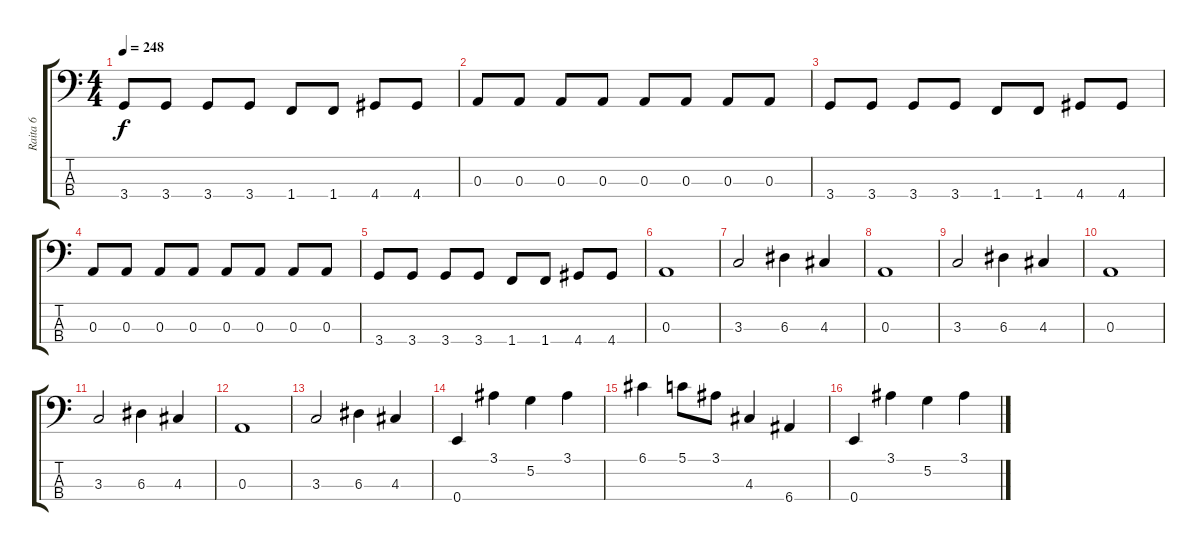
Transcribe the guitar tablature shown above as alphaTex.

\track ("Raita 6" "Raita 6") {instrument distortionguitar}
\staff {score tabs}
\tuning (G2 D2 A1 E1) {hide}
\ts (4 4)
\tempo 248
\clef f4
\ks c
3.4.8{dy f} 3.4.8 3.4.8 3.4.8 1.4.8 1.4.8 4.4.8 4.4.8 |
0.3.8 0.3.8 0.3.8 0.3.8 0.3.8 0.3.8 0.3.8 0.3.8 |
3.4.8 3.4.8 3.4.8 3.4.8 1.4.8 1.4.8 4.4.8 4.4.8 |
0.3.8 0.3.8 0.3.8 0.3.8 0.3.8 0.3.8 0.3.8 0.3.8 |
3.4.8 3.4.8 3.4.8 3.4.8 1.4.8 1.4.8 4.4.8 4.4.8 |
0.3.1 |
3.3.2 6.3.4 4.3.4 |
0.3.1 |
3.3.2 6.3.4 4.3.4 |
0.3.1 |
3.3.2 6.3.4 4.3.4 |
0.3.1 |
3.3.2 6.3.4 4.3.4 |
0.4.4 3.1.4 5.2.4 3.1.4 |
6.1.4 5.1.8 3.1.8 4.3.4 6.4.4 |
0.4.4 3.1.4 5.2.4 3.1.4
